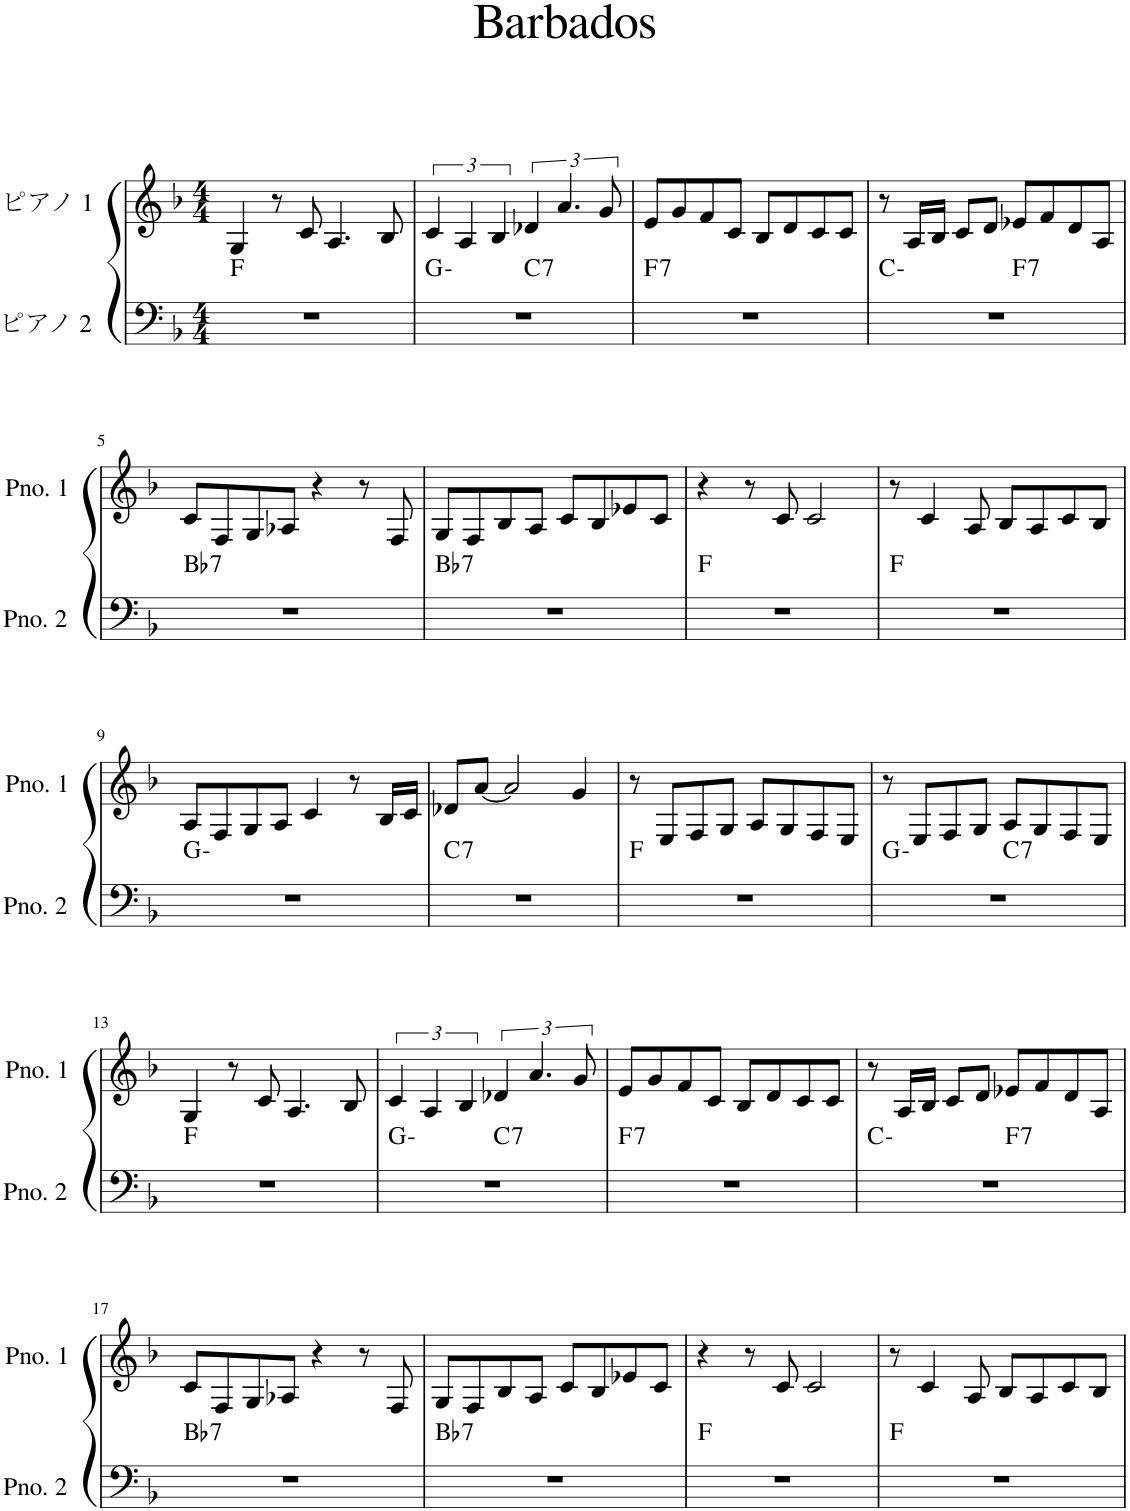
**kern	**harte	**kern
*part2	*part2	*part1
*staff2	*	*staff1
*I"ピアノ 2	*	*I"ピアノ 1
*clefF4	*	*clefG2
*k[b-]	*	*k[b-]
*M4/4	*	*M4/4
=1	=1	=1
1r	F:maj	4G/
.	.	8r
.	.	8c/
.	.	4.A/
.	.	8B-/
=2	=2	=2
*^	*	*
1r	2ryy	G:min	6c/
.	.	.	6A/
.	.	.	6B-/
!	!	!LO:H:kt=7	!
.	2ryy	C:7	6d-X/
.	.	.	6.a/
.	.	.	12g/
=3	=3	=3	=3
!	!	!LO:H:kt=7	!
*v	*v	*	*
1r	F:7	8e/L
.	.	8g/
.	.	8f/
.	.	8c/J
.	.	8B-/L
.	.	8d/
.	.	8c/
.	.	8c/J
=4	=4	=4
*^	*	*
1r	2ryy	C:min	8r
.	.	.	16A/LL
.	.	.	16B-/JJ
.	.	.	8c/L
.	.	.	8d/J
!	!	!LO:H:kt=7	!
.	2ryy	F:7	8e-X/L
.	.	.	8f/
.	.	.	8d/
.	.	.	8A/J
!!LO:LB:g=z
=5	=5	=5	=5
!	!	!LO:H:kt=7	!
*v	*v	*	*
1r	Bb:7	8c/L
.	.	8F/
.	.	8G/
.	.	8A-X/J
.	.	4r
.	.	8r
.	.	8F/
=6	=6	=6
!	!LO:H:kt=7	!
1r	Bb:7	8G/L
.	.	8F/
.	.	8B-/
.	.	8A/J
.	.	8c/L
.	.	8B-/
.	.	8e-X/
.	.	8c/J
=7	=7	=7
1r	F:maj	4r
.	.	8r
.	.	8c/
.	.	2c/
=8	=8	=8
1r	F:maj	8r
.	.	4c/
.	.	8A/
.	.	8B-/L
.	.	8A/
.	.	8c/
.	.	8B-/J
!!LO:LB:g=z
=9	=9	=9
1r	G:min	8A/L
.	.	8F/
.	.	8G/
.	.	8A/J
.	.	4c/
.	.	8r
.	.	16B-/LL
.	.	16c/JJ
=10	=10	=10
!	!LO:H:kt=7	!
1r	C:7	8d-X/L
.	.	[8a/J
.	.	2a/]
.	.	4g/
=11	=11	=11
1r	F:maj	8r
.	.	8E/L
.	.	8F/
.	.	8G/J
.	.	8A/L
.	.	8G/
.	.	8F/
.	.	8E/J
=12	=12	=12
*^	*	*
1r	2ryy	G:min	8r
.	.	.	8E/L
.	.	.	8F/
.	.	.	8G/J
!	!	!LO:H:kt=7	!
.	2ryy	C:7	8A/L
.	.	.	8G/
.	.	.	8F/
.	.	.	8E/J
*v	*v	*	*
!!LO:LB:g=z
=13	=13	=13
1r	F:maj	4G/
.	.	8r
.	.	8c/
.	.	4.A/
.	.	8B-/
=14	=14	=14
*^	*	*
1r	2ryy	G:min	6c/
.	.	.	6A/
.	.	.	6B-/
!	!	!LO:H:kt=7	!
.	2ryy	C:7	6d-X/
.	.	.	6.a/
.	.	.	12g/
=15	=15	=15	=15
!	!	!LO:H:kt=7	!
*v	*v	*	*
1r	F:7	8e/L
.	.	8g/
.	.	8f/
.	.	8c/J
.	.	8B-/L
.	.	8d/
.	.	8c/
.	.	8c/J
=16	=16	=16
*^	*	*
1r	2ryy	C:min	8r
.	.	.	16A/LL
.	.	.	16B-/JJ
.	.	.	8c/L
.	.	.	8d/J
!	!	!LO:H:kt=7	!
.	2ryy	F:7	8e-X/L
.	.	.	8f/
.	.	.	8d/
.	.	.	8A/J
!!LO:LB:g=z
=17	=17	=17	=17
!	!	!LO:H:kt=7	!
*v	*v	*	*
1r	Bb:7	8c/L
.	.	8F/
.	.	8G/
.	.	8A-X/J
.	.	4r
.	.	8r
.	.	8F/
=18	=18	=18
!	!LO:H:kt=7	!
1r	Bb:7	8G/L
.	.	8F/
.	.	8B-/
.	.	8A/J
.	.	8c/L
.	.	8B-/
.	.	8e-X/
.	.	8c/J
=19	=19	=19
1r	F:maj	4r
.	.	8r
.	.	8c/
.	.	2c/
=20	=20	=20
1r	F:maj	8r
.	.	4c/
.	.	8A/
.	.	8B-/L
.	.	8A/
.	.	8c/
.	.	8B-/J
=	=	=
*-	*-	*-
